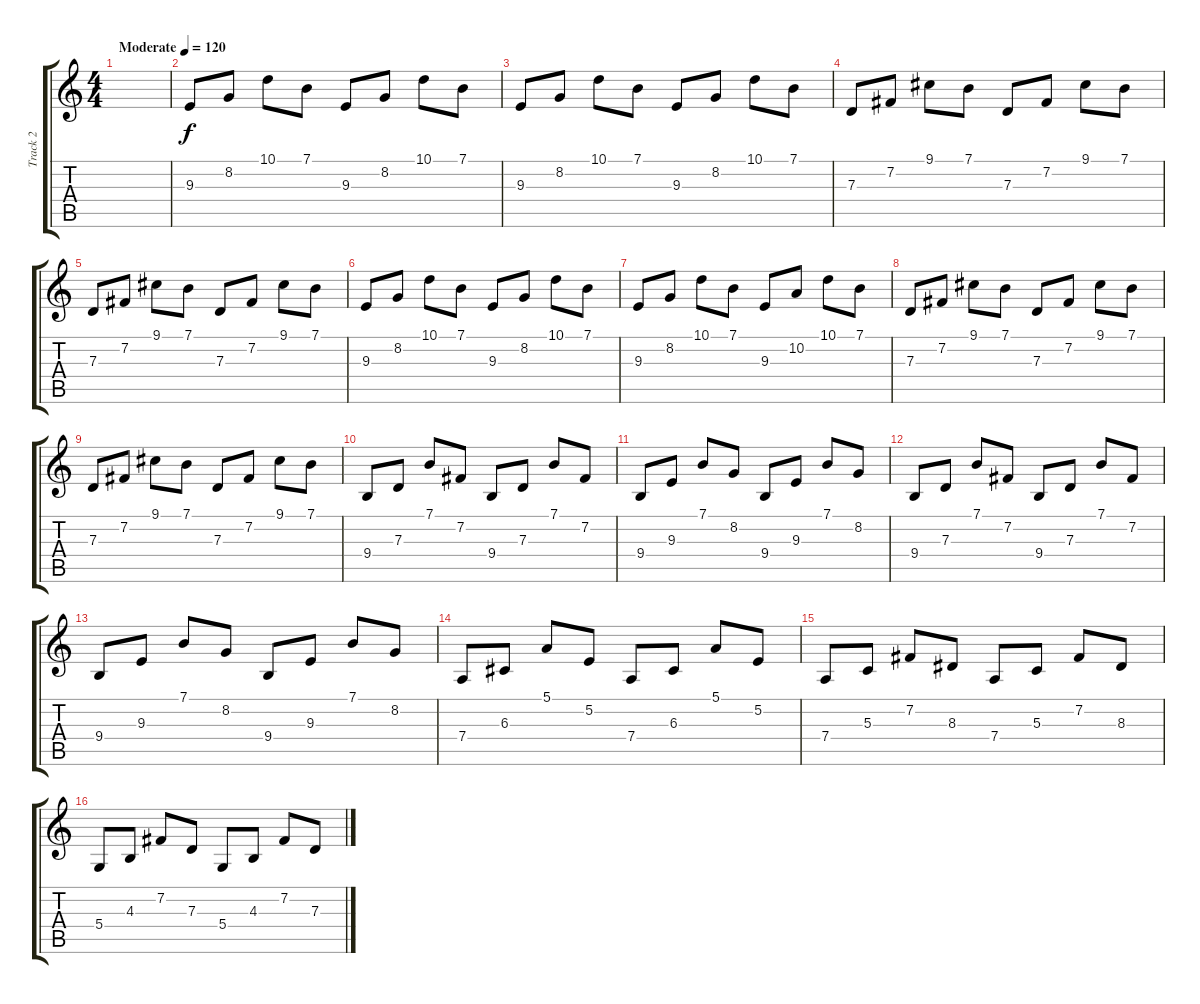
\track ("Track 2" "Track 2") {instrument orchestralharp}
\staff {score tabs}
\tuning (E4 B3 G3 D3 A2 E2) {hide}
\ts (4 4)
\tempo (120 "Moderate")
\clef g2
\ks c
|
9.3.8 8.2.8 10.1.8 7.1.8 9.3.8 8.2.8 10.1.8 7.1.8 |
9.3.8 8.2.8 10.1.8 7.1.8 9.3.8 8.2.8 10.1.8 7.1.8 |
7.3.8 7.2.8 9.1.8 7.1.8 7.3.8 7.2.8 9.1.8 7.1.8 |
7.3.8 7.2.8 9.1.8 7.1.8 7.3.8 7.2.8 9.1.8 7.1.8 |
9.3.8 8.2.8 10.1.8 7.1.8 9.3.8 8.2.8 10.1.8 7.1.8 |
9.3.8 8.2.8 10.1.8 7.1.8 9.3.8 10.2.8 10.1.8 7.1.8 |
7.3.8 7.2.8 9.1.8 7.1.8 7.3.8 7.2.8 9.1.8 7.1.8 |
7.3.8 7.2.8 9.1.8 7.1.8 7.3.8 7.2.8 9.1.8 7.1.8 |
9.4.8 7.3.8 7.1.8 7.2.8 9.4.8 7.3.8 7.1.8 7.2.8 |
9.4.8 9.3.8 7.1.8 8.2.8 9.4.8 9.3.8 7.1.8 8.2.8 |
9.4.8 7.3.8 7.1.8 7.2.8 9.4.8 7.3.8 7.1.8 7.2.8 |
9.4.8 9.3.8 7.1.8 8.2.8 9.4.8 9.3.8 7.1.8 8.2.8 |
7.4.8 6.3.8 5.1.8 5.2.8 7.4.8 6.3.8 5.1.8 5.2.8 |
7.4.8 5.3.8 7.2.8 8.3.8 7.4.8 5.3.8 7.2.8 8.3.8 |
5.4.8 4.3.8 7.2.8 7.3.8 5.4.8 4.3.8 7.2.8 7.3.8
